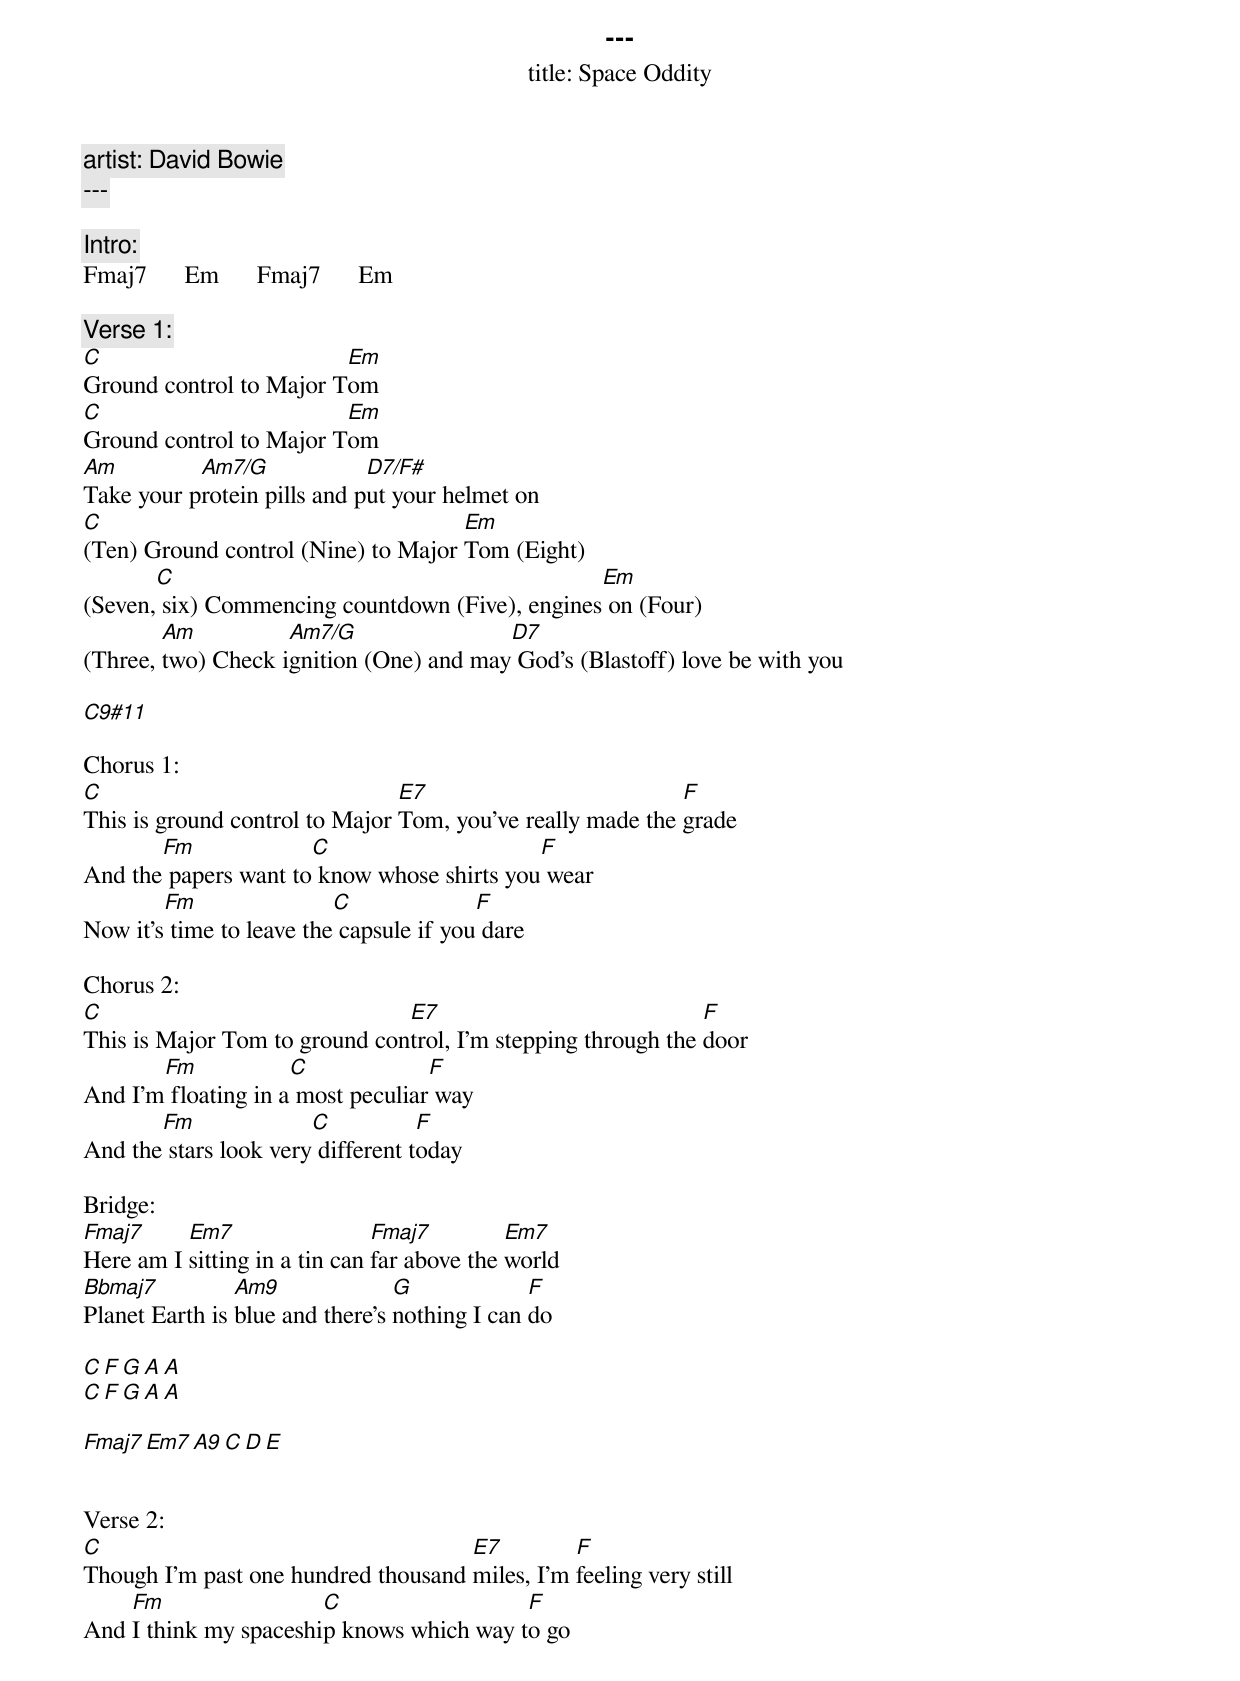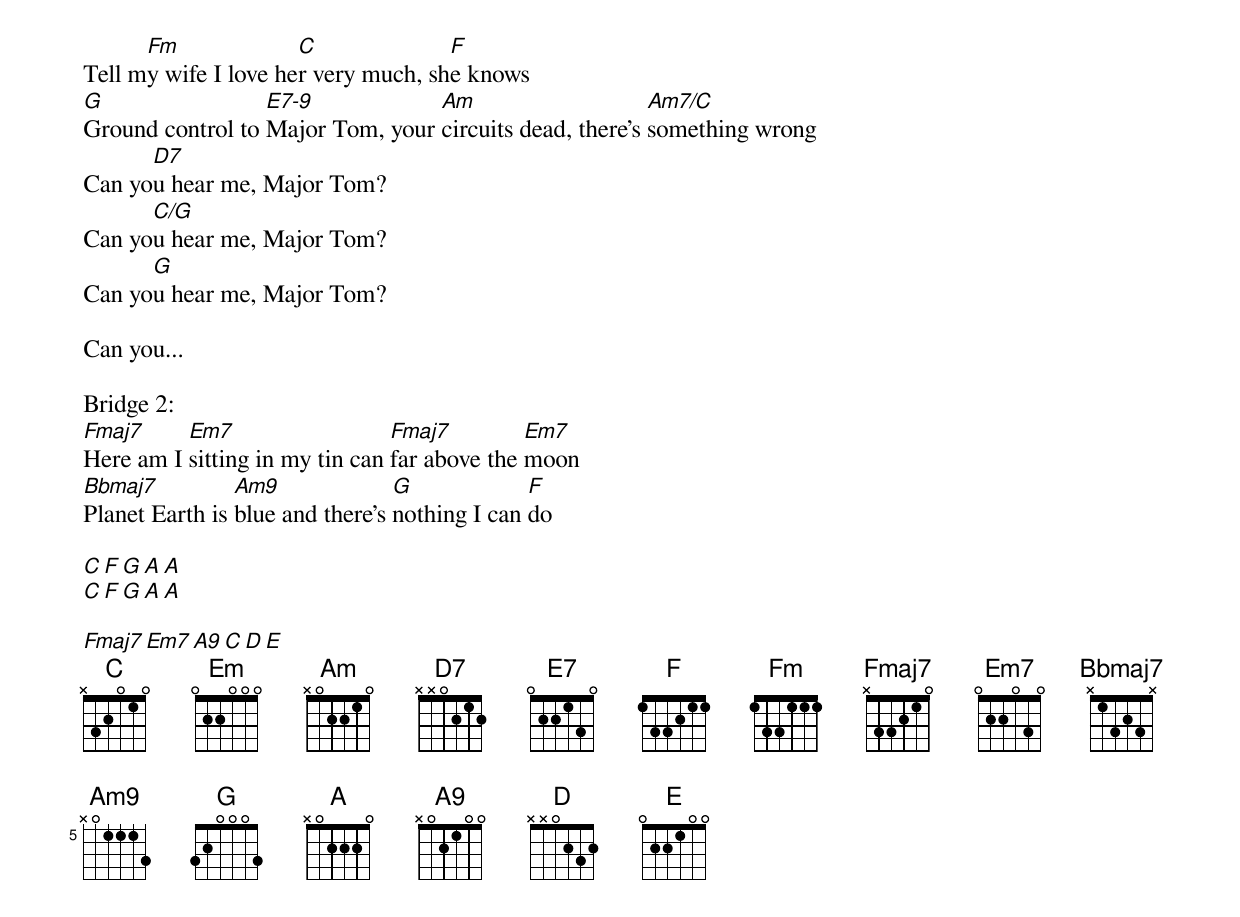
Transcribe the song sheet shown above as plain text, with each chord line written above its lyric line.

---
title: Space Oddity
artist: David Bowie
---

Intro:
Fmaj7      Em      Fmaj7      Em

Verse 1:
C                        Em
Ground control to Major Tom
C                        Em
Ground control to Major Tom
Am         Am7/G             D7/F#
Take your protein pills and put your helmet on
C                                    Em
(Ten) Ground control (Nine) to Major Tom (Eight)
       C                                         Em
(Seven, six) Commencing countdown (Five), engines on (Four)
        Am          Am7/G                D7
(Three, two) Check ignition (One) and may God's (Blastoff) love be with you

C9#11

Chorus 1:
C                               E7                          F
This is ground control to Major Tom, you've really made the grade
       Fm             C                     F
And the papers want to know whose shirts you wear
        Fm                C              F
Now it's time to leave the capsule if you dare

Chorus 2:
C                              E7                             F
This is Major Tom to ground control, I'm stepping through the door
       Fm            C             F
And I'm floating in a most peculiar way
       Fm              C           F
And the stars look very different today

Bridge:
Fmaj7     Em7                  Fmaj7         Em7
Here am I sitting in a tin can far above the world
Bbmaj7          Am9              G             F
Planet Earth is blue and there's nothing I can do

C  F  G  A A
C  F  G  A A

Fmaj7  Em7  A9  C  D  E


Verse 2:
C                                    E7         F
Though I'm past one hundred thousand miles, I'm feeling very still
    Fm                 C                  F
And I think my spaceship knows which way to go
      Fm              C              F
Tell my wife I love her very much, she knows
G                 E7-9            Am                     Am7/C
Ground control to Major Tom, your circuits dead, there's something wrong
      D7
Can you hear me, Major Tom?
      C/G
Can you hear me, Major Tom?
      G
Can you hear me, Major Tom?

Can you...

Bridge 2:
Fmaj7     Em7                   Fmaj7         Em7
Here am I sitting in my tin can far above the moon
Bbmaj7          Am9              G             F
Planet Earth is blue and there's nothing I can do

C  F  G  A A
C  F  G  A A

Fmaj7  Em7  A9  C  D  E
